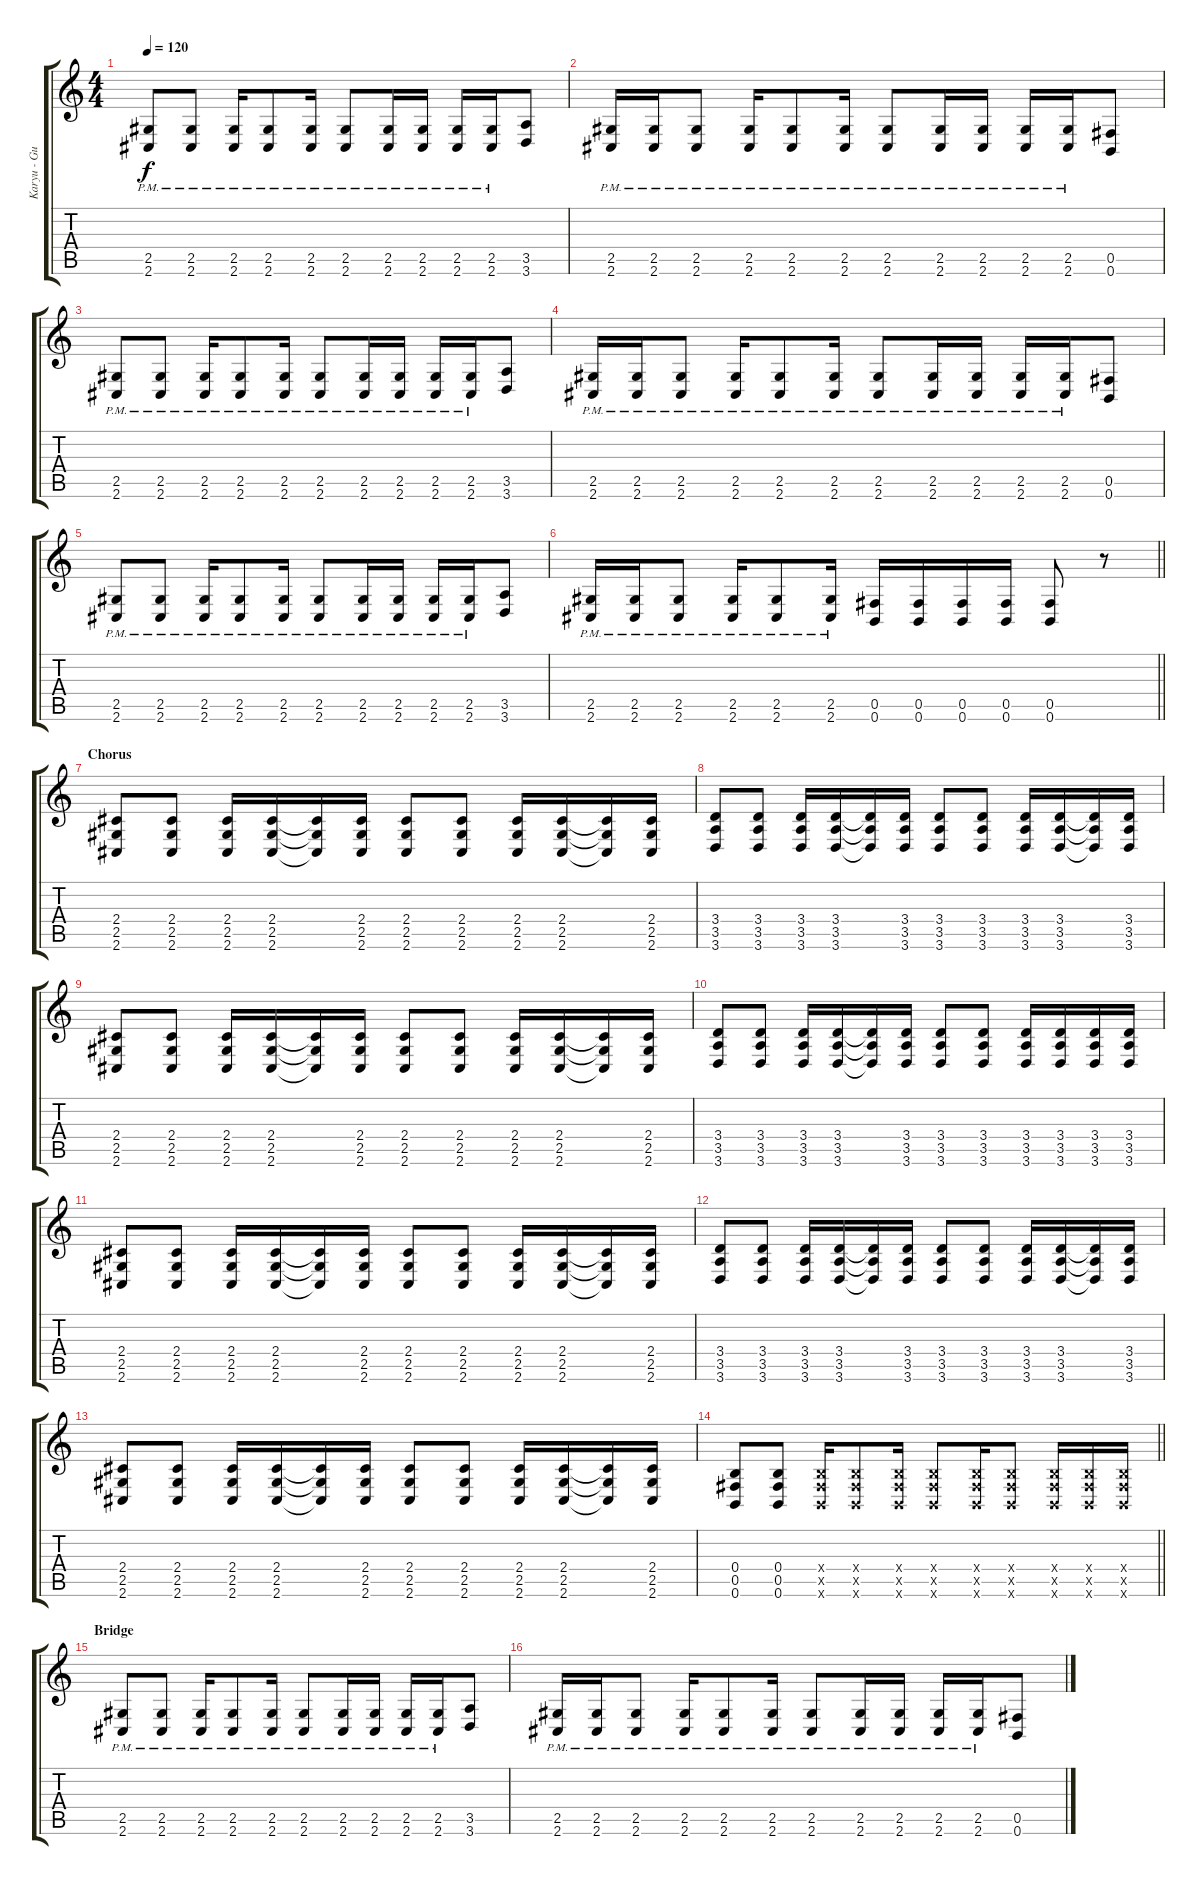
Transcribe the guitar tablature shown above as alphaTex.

\track ("Karyu - Guitar 2" "Karyu - Gu") {instrument distortionguitar}
\staff {score tabs}
\tuning (Db4 Ab3 E3 B2 Gb2 B1) {hide}
\ts (4 4)
\tempo 120
\clef g2
\ks c
(2.5{pm} 2.6{pm}).8{dy f} (2.5{pm} 2.6{pm}).8 (2.5{pm} 2.6{pm}).16 (2.5{pm} 2.6{pm}).8 (2.5{pm} 2.6{pm}).16 (2.5{pm} 2.6{pm}).8 (2.5{pm} 2.6{pm}).16 (2.5{pm} 2.6{pm}).16 (2.5{pm} 2.6{pm}).16 (2.5{pm} 2.6{pm}).16 (3.5 3.6).8 |
(2.5{pm} 2.6{pm}).16 (2.5{pm} 2.6{pm}).16 (2.5{pm} 2.6{pm}).8 (2.5{pm} 2.6{pm}).16 (2.5{pm} 2.6{pm}).8 (2.5{pm} 2.6{pm}).16 (2.5{pm} 2.6{pm}).8 (2.5{pm} 2.6{pm}).16 (2.5{pm} 2.6{pm}).16 (2.5{pm} 2.6{pm}).16 (2.5{pm} 2.6{pm}).16 (0.5 0.6).8 |
(2.5{pm} 2.6{pm}).8 (2.5{pm} 2.6{pm}).8 (2.5{pm} 2.6{pm}).16 (2.5{pm} 2.6{pm}).8 (2.5{pm} 2.6{pm}).16 (2.5{pm} 2.6{pm}).8 (2.5{pm} 2.6{pm}).16 (2.5{pm} 2.6{pm}).16 (2.5{pm} 2.6{pm}).16 (2.5{pm} 2.6{pm}).16 (3.5 3.6).8 |
(2.5{pm} 2.6{pm}).16 (2.5{pm} 2.6{pm}).16 (2.5{pm} 2.6{pm}).8 (2.5{pm} 2.6{pm}).16 (2.5{pm} 2.6{pm}).8 (2.5{pm} 2.6{pm}).16 (2.5{pm} 2.6{pm}).8 (2.5{pm} 2.6{pm}).16 (2.5{pm} 2.6{pm}).16 (2.5{pm} 2.6{pm}).16 (2.5{pm} 2.6{pm}).16 (0.5 0.6).8 |
(2.5{pm} 2.6{pm}).8 (2.5{pm} 2.6{pm}).8 (2.5{pm} 2.6{pm}).16 (2.5{pm} 2.6{pm}).8 (2.5{pm} 2.6{pm}).16 (2.5{pm} 2.6{pm}).8 (2.5{pm} 2.6{pm}).16 (2.5{pm} 2.6{pm}).16 (2.5{pm} 2.6{pm}).16 (2.5{pm} 2.6{pm}).16 (3.5 3.6).8 |
\barLineRight lightlight
(2.5{pm} 2.6{pm}).16 (2.5{pm} 2.6{pm}).16 (2.5{pm} 2.6{pm}).8 (2.5{pm} 2.6{pm}).16 (2.5{pm} 2.6{pm}).8 (2.5{pm} 2.6{pm}).16 (0.5 0.6).16 (0.5 0.6).16 (0.5 0.6).16 (0.5 0.6).16 (0.5 0.6).8 r.8 |
\section ("" "Chorus")
(2.4 2.5 2.6).8 (2.4 2.5 2.6).8 (2.4 2.5 2.6).16 (2.4 2.5 2.6).16 (2.4{t} 2.5{t} 2.6{t}).16 (2.4 2.5 2.6).16 (2.4 2.5 2.6).8 (2.4 2.5 2.6).8 (2.4 2.5 2.6).16 (2.4 2.5 2.6).16 (2.4{t} 2.5{t} 2.6{t}).16 (2.4 2.5 2.6).16 |
(3.4 3.5 3.6).8 (3.4 3.5 3.6).8 (3.4 3.5 3.6).16 (3.4 3.5 3.6).16 (3.4{t} 3.5{t} 3.6{t}).16 (3.4 3.5 3.6).16 (3.4 3.5 3.6).8 (3.4 3.5 3.6).8 (3.4 3.5 3.6).16 (3.4 3.5 3.6).16 (3.4{t} 3.5{t} 3.6{t}).16 (3.4 3.5 3.6).16 |
(2.4 2.5 2.6).8 (2.4 2.5 2.6).8 (2.4 2.5 2.6).16 (2.4 2.5 2.6).16 (2.4{t} 2.5{t} 2.6{t}).16 (2.4 2.5 2.6).16 (2.4 2.5 2.6).8 (2.4 2.5 2.6).8 (2.4 2.5 2.6).16 (2.4 2.5 2.6).16 (2.4{t} 2.5{t} 2.6{t}).16 (2.4 2.5 2.6).16 |
(3.4 3.5 3.6).8 (3.4 3.5 3.6).8 (3.4 3.5 3.6).16 (3.4 3.5 3.6).16 (3.4{t} 3.5{t} 3.6{t}).16 (3.4 3.5 3.6).16 (3.4 3.5 3.6).8 (3.4 3.5 3.6).8 (3.4 3.5 3.6).16 (3.4 3.5 3.6).16 (3.4 3.5 3.6).16 (3.4 3.5 3.6).16 |
(2.4 2.5 2.6).8 (2.4 2.5 2.6).8 (2.4 2.5 2.6).16 (2.4 2.5 2.6).16 (2.4{t} 2.5{t} 2.6{t}).16 (2.4 2.5 2.6).16 (2.4 2.5 2.6).8 (2.4 2.5 2.6).8 (2.4 2.5 2.6).16 (2.4 2.5 2.6).16 (2.4{t} 2.5{t} 2.6{t}).16 (2.4 2.5 2.6).16 |
(3.4 3.5 3.6).8 (3.4 3.5 3.6).8 (3.4 3.5 3.6).16 (3.4 3.5 3.6).16 (3.4{t} 3.5{t} 3.6{t}).16 (3.4 3.5 3.6).16 (3.4 3.5 3.6).8 (3.4 3.5 3.6).8 (3.4 3.5 3.6).16 (3.4 3.5 3.6).16 (3.4{t} 3.5{t} 3.6{t}).16 (3.4 3.5 3.6).16 |
(2.4 2.5 2.6).8 (2.4 2.5 2.6).8 (2.4 2.5 2.6).16 (2.4 2.5 2.6).16 (2.4{t} 2.5{t} 2.6{t}).16 (2.4 2.5 2.6).16 (2.4 2.5 2.6).8 (2.4 2.5 2.6).8 (2.4 2.5 2.6).16 (2.4 2.5 2.6).16 (2.4{t} 2.5{t} 2.6{t}).16 (2.4 2.5 2.6).16 |
\barLineRight lightlight
(0.4 0.5 0.6).8 (0.4 0.5 0.6).8 (0.4{x} 0.5{x} 0.6{x}).16 (0.4{x} 0.5{x} 0.6{x}).8 (0.4{x} 0.5{x} 0.6{x}).16 (0.4{x} 0.5{x} 0.6{x}).8 (0.4{x} 0.5{x} 0.6{x}).16 (0.4{x} 0.5{x} 0.6{x}).8 (0.4{x} 0.5{x} 0.6{x}).16 (0.4{x} 0.5{x} 0.6{x}).16 (0.4{x} 0.5{x} 0.6{x}).16 |
\section ("" "Bridge")
(2.5{pm} 2.6{pm}).8 (2.5{pm} 2.6{pm}).8 (2.5{pm} 2.6{pm}).16 (2.5{pm} 2.6{pm}).8 (2.5{pm} 2.6{pm}).16 (2.5{pm} 2.6{pm}).8 (2.5{pm} 2.6{pm}).16 (2.5{pm} 2.6{pm}).16 (2.5{pm} 2.6{pm}).16 (2.5{pm} 2.6{pm}).16 (3.5 3.6).8 |
(2.5{pm} 2.6{pm}).16 (2.5{pm} 2.6{pm}).16 (2.5{pm} 2.6{pm}).8 (2.5{pm} 2.6{pm}).16 (2.5{pm} 2.6{pm}).8 (2.5{pm} 2.6{pm}).16 (2.5{pm} 2.6{pm}).8 (2.5{pm} 2.6{pm}).16 (2.5{pm} 2.6{pm}).16 (2.5{pm} 2.6{pm}).16 (2.5{pm} 2.6{pm}).16 (0.5 0.6).8
